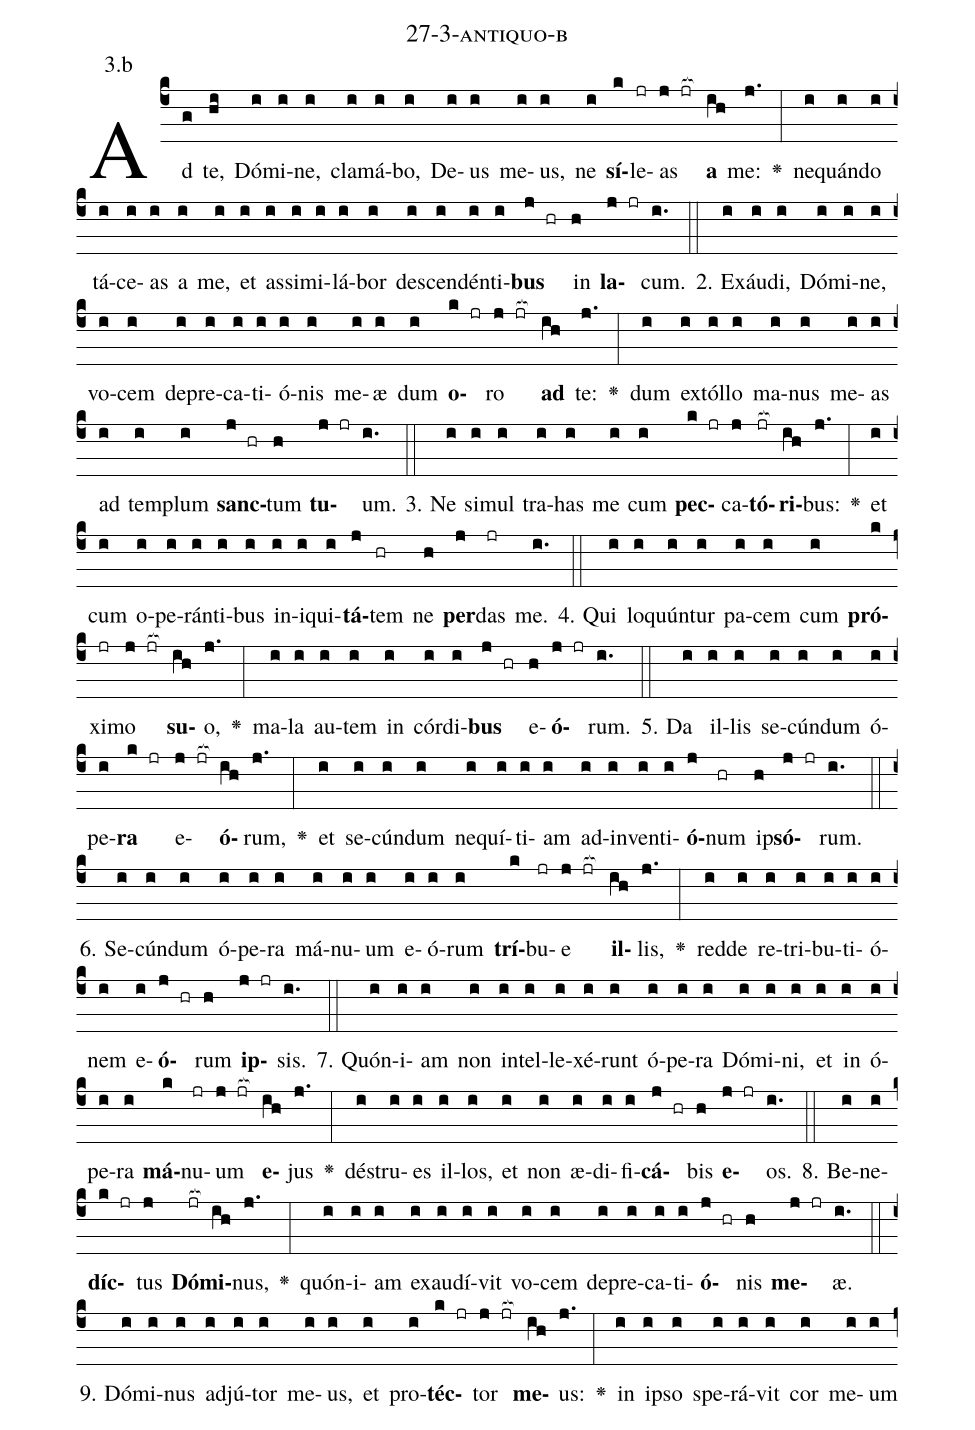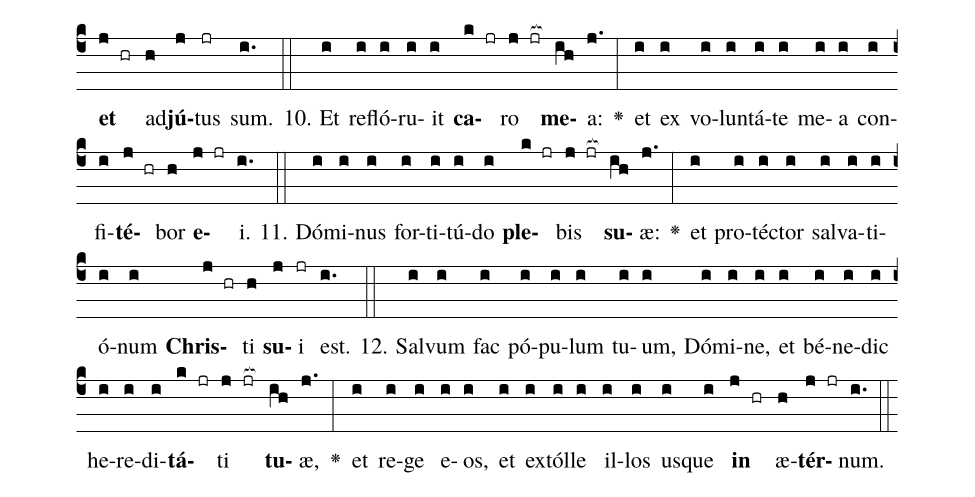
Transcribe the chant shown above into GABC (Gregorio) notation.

name: 27-3-antiquo-b;
annotation: 3.b;
%%
(c4)Ad(g) te,(hi) Dó(i)mi(i)ne,(i) cla(i)má(i)bo,(i) De(i)us(i) me(i)us,(i) ne(i) <b>sí</b>(k)le(jr)as(j jr[ocb:1{]) <b>a</b>(ih[ocb:0}]) me:(j.) <v>\greheightstar</v>(:) ne(i)quán(i)do(i) tá(i)ce(i)as(i) a(i) me,(i) et(i) as(i)si(i)mi(i)lá(i)bor(i) de(i)scen(i)dén(i)ti(i)<b>bus</b>(j hr) in(h) <b>la</b>(j jr)cum.(i.) (::)
2. Ex(i)áu(i)di,(i) Dó(i)mi(i)ne,(i) vo(i)cem(i) de(i)pre(i)ca(i)ti(i)ó(i)nis(i) me(i)æ(i) dum(i) <b>o</b>(k jr)ro(j jr[ocb:1{]) <b>ad</b>(ih[ocb:0}]) te:(j.) <v>\greheightstar</v>(:) dum(i) ex(i)tól(i)lo(i) ma(i)nus(i) me(i)as(i) ad(i) tem(i)plum(i) <b>sanc</b>(j hr)tum(h) <b>tu</b>(j jr)um.(i.) (::)
3. Ne(i) si(i)mul(i) tra(i)has(i) me(i) cum(i) <b>pec</b>(k jr)ca(j)<b>tó</b>(jr[ocb:1{])<b>ri</b>(ih[ocb:0}])bus:(j.) <v>\greheightstar</v>(:) et(i) cum(i) o(i)pe(i)rán(i)ti(i)bus(i) in(i)i(i)qui(i)<b>tá</b>(j)tem(hr) ne(h) <b>per</b>(j)das(jr) me.(i.) (::)
4. Qui(i) lo(i)quún(i)tur(i) pa(i)cem(i) cum(i) <b>pró</b>(k)xi(jr)mo(j jr[ocb:1{]) <b>su</b>(ih[ocb:0}])o,(j.) <v>\greheightstar</v>(:) ma(i)la(i) au(i)tem(i) in(i) cór(i)di(i)<b>bus</b>(j hr) e(h)<b>ó</b>(j jr)rum.(i.) (::)
5. Da(i) il(i)lis(i) se(i)cún(i)dum(i) ó(i)pe(i)<b>ra</b>(k jr) e(j jr[ocb:1{])<b>ó</b>(ih[ocb:0}])rum,(j.) <v>\greheightstar</v>(:) et(i) se(i)cún(i)dum(i) ne(i)quí(i)ti(i)am(i) ad(i)in(i)ven(i)ti(i)<b>ó</b>(j)num(hr) ip(h)<b>só</b>(j jr)rum.(i.) (::)
6. Se(i)cún(i)dum(i) ó(i)pe(i)ra(i) má(i)nu(i)um(i) e(i)ó(i)rum(i) <b>trí</b>(k)bu(jr)e(j jr[ocb:1{]) <b>il</b>(ih[ocb:0}])lis,(j.) <v>\greheightstar</v>(:) red(i)de(i) re(i)tri(i)bu(i)ti(i)ó(i)nem(i) e(i)<b>ó</b>(j hr)rum(h) <b>ip</b>(j jr)sis.(i.) (::)
7. Quón(i)i(i)am(i) non(i) in(i)tel(i)le(i)xé(i)runt(i) ó(i)pe(i)ra(i) Dó(i)mi(i)ni,(i) et(i) in(i) ó(i)pe(i)ra(i) <b>má</b>(k)nu(jr)um(j jr[ocb:1{]) <b>e</b>(ih[ocb:0}])jus(j.) <v>\greheightstar</v>(:) dé(i)stru(i)es(i) il(i)los,(i) et(i) non(i) æ(i)di(i)fi(i)<b>cá</b>(j hr)bis(h) <b>e</b>(j jr)os.(i.) (::)
8. Be(i)ne(i)<b>díc</b>(k jr)tus(j) <b>Dó</b>(jr[ocb:1{])<b>mi</b>(ih[ocb:0}])nus,(j.) <v>\greheightstar</v>(:) quón(i)i(i)am(i) ex(i)au(i)dí(i)vit(i) vo(i)cem(i) de(i)pre(i)ca(i)ti(i)<b>ó</b>(j hr)nis(h) <b>me</b>(j jr)æ.(i.) (::)
9. Dó(i)mi(i)nus(i) ad(i)jú(i)tor(i) me(i)us,(i) et(i) pro(i)<b>téc</b>(k jr)tor(j jr[ocb:1{]) <b>me</b>(ih[ocb:0}])us:(j.) <v>\greheightstar</v>(:) in(i) ip(i)so(i) spe(i)rá(i)vit(i) cor(i) me(i)um(i) <b>et</b>(j hr) ad(h)<b>jú</b>(j)tus(jr) sum.(i.) (::)
10. Et(i) re(i)fló(i)ru(i)it(i) <b>ca</b>(k jr)ro(j jr[ocb:1{]) <b>me</b>(ih[ocb:0}])a:(j.) <v>\greheightstar</v>(:) et(i) ex(i) vo(i)lun(i)tá(i)te(i) me(i)a(i) con(i)fi(i)<b>té</b>(j hr)bor(h) <b>e</b>(j jr)i.(i.) (::)
11. Dó(i)mi(i)nus(i) for(i)ti(i)tú(i)do(i) <b>ple</b>(k jr)bis(j jr[ocb:1{]) <b>su</b>(ih[ocb:0}])æ:(j.) <v>\greheightstar</v>(:) et(i) pro(i)téc(i)tor(i) sal(i)va(i)ti(i)ó(i)num(i) <b>Chris</b>(j hr)ti(h) <b>su</b>(j)i(jr) est.(i.) (::)
12. Sal(i)vum(i) fac(i) pó(i)pu(i)lum(i) tu(i)um,(i) Dó(i)mi(i)ne,(i) et(i) bé(i)ne(i)dic(i) he(i)re(i)di(i)<b>tá</b>(k jr)ti(j jr[ocb:1{]) <b>tu</b>(ih[ocb:0}])æ,(j.) <v>\greheightstar</v>(:) et(i) re(i)ge(i) e(i)os,(i) et(i) ex(i)tól(i)le(i) il(i)los(i) us(i)que(i) <b>in</b>(j hr) æ(h)<b>tér</b>(j jr)num.(i.) (::)
